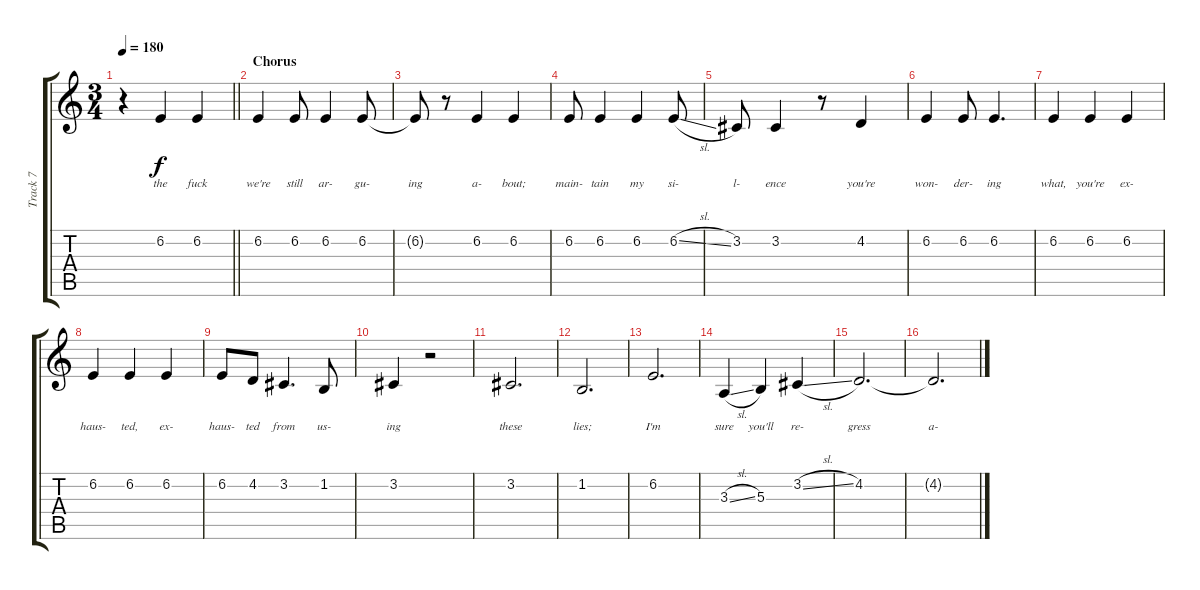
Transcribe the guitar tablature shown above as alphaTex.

\track ("Track 7" "Track 7") {instrument tenorsax}
\staff {score tabs}
\tuning (Eb4 Bb3 Gb3 Db3 Ab2 Eb2) {hide}
\ts (3 4)
\tempo 180
\clef g2
\barLineRight lightlight
\ks c
r.4{dy f} 6.2.4{lyrics (0 "the") lyrics (1 "") lyrics (2 "") lyrics (3 "") lyrics (4 "")} 6.2.4{lyrics (0 "fuck") lyrics (1 "") lyrics (2 "") lyrics (3 "") lyrics (4 "")} |
\section ("" "Chorus")
6.2.4{lyrics (0 "we're") lyrics (1 "") lyrics (2 "") lyrics (3 "") lyrics (4 "")} 6.2.8{lyrics (0 "still") lyrics (1 "") lyrics (2 "") lyrics (3 "") lyrics (4 "")} 6.2.4{lyrics (0 "ar-") lyrics (1 "") lyrics (2 "") lyrics (3 "") lyrics (4 "")} 6.2.8{lyrics (0 "gu-") lyrics (1 "") lyrics (2 "") lyrics (3 "") lyrics (4 "")} |
6.2{t}.8{lyrics (0 "ing") lyrics (1 "") lyrics (2 "") lyrics (3 "") lyrics (4 "")} r.8 6.2.4{lyrics (0 "a-") lyrics (1 "") lyrics (2 "") lyrics (3 "") lyrics (4 "")} 6.2.4{lyrics (0 "bout;") lyrics (1 "") lyrics (2 "") lyrics (3 "") lyrics (4 "")} |
6.2.8{lyrics (0 "main-") lyrics (1 "") lyrics (2 "") lyrics (3 "") lyrics (4 "")} 6.2.4{lyrics (0 "tain") lyrics (1 "") lyrics (2 "") lyrics (3 "") lyrics (4 "")} 6.2.4{lyrics (0 "my") lyrics (1 "") lyrics (2 "") lyrics (3 "") lyrics (4 "")} 6.2{sl}.8{lyrics (0 "si-") lyrics (1 "") lyrics (2 "") lyrics (3 "") lyrics (4 "")} |
3.2.8{lyrics (0 "l-") lyrics (1 "") lyrics (2 "") lyrics (3 "") lyrics (4 "")} 3.2.4{lyrics (0 "ence") lyrics (1 "") lyrics (2 "") lyrics (3 "") lyrics (4 "")} r.8 4.2.4{lyrics (0 "you're") lyrics (1 "") lyrics (2 "") lyrics (3 "") lyrics (4 "")} |
6.2.4{lyrics (0 "won-") lyrics (1 "") lyrics (2 "") lyrics (3 "") lyrics (4 "")} 6.2.8{lyrics (0 "der-") lyrics (1 "") lyrics (2 "") lyrics (3 "") lyrics (4 "")} 6.2.4{d lyrics (0 "ing") lyrics (1 "") lyrics (2 "") lyrics (3 "") lyrics (4 "")} |
6.2.4{lyrics (0 "what,") lyrics (1 "") lyrics (2 "") lyrics (3 "") lyrics (4 "")} 6.2.4{lyrics (0 "you're") lyrics (1 "") lyrics (2 "") lyrics (3 "") lyrics (4 "")} 6.2.4{lyrics (0 "ex-") lyrics (1 "") lyrics (2 "") lyrics (3 "") lyrics (4 "")} |
6.2.4{lyrics (0 "haus-") lyrics (1 "") lyrics (2 "") lyrics (3 "") lyrics (4 "")} 6.2.4{lyrics (0 "ted,") lyrics (1 "") lyrics (2 "") lyrics (3 "") lyrics (4 "")} 6.2.4{lyrics (0 "ex-") lyrics (1 "") lyrics (2 "") lyrics (3 "") lyrics (4 "")} |
6.2.8{lyrics (0 "haus-") lyrics (1 "") lyrics (2 "") lyrics (3 "") lyrics (4 "")} 4.2.8{lyrics (0 "ted") lyrics (1 "") lyrics (2 "") lyrics (3 "") lyrics (4 "")} 3.2.4{d lyrics (0 "from") lyrics (1 "") lyrics (2 "") lyrics (3 "") lyrics (4 "")} 1.2.8{lyrics (0 "us-") lyrics (1 "") lyrics (2 "") lyrics (3 "") lyrics (4 "")} |
3.2.4{lyrics (0 "ing") lyrics (1 "") lyrics (2 "") lyrics (3 "") lyrics (4 "")} r.2 |
3.2.2{d lyrics (0 "these") lyrics (1 "") lyrics (2 "") lyrics (3 "") lyrics (4 "")} |
1.2.2{d lyrics (0 "lies;") lyrics (1 "") lyrics (2 "") lyrics (3 "") lyrics (4 "")} |
6.2.2{d lyrics (0 "I'm") lyrics (1 "") lyrics (2 "") lyrics (3 "") lyrics (4 "")} |
3.3{sl}.4{lyrics (0 "sure") lyrics (1 "") lyrics (2 "") lyrics (3 "") lyrics (4 "")} 5.3.4{lyrics (0 "you'll") lyrics (1 "") lyrics (2 "") lyrics (3 "") lyrics (4 "")} 3.2{sl}.4{lyrics (0 "re-") lyrics (1 "") lyrics (2 "") lyrics (3 "") lyrics (4 "")} |
4.2.2{d lyrics (0 "gress") lyrics (1 "") lyrics (2 "") lyrics (3 "") lyrics (4 "")} |
4.2{t}.2{d lyrics (0 "a-") lyrics (1 "") lyrics (2 "") lyrics (3 "") lyrics (4 "")}
